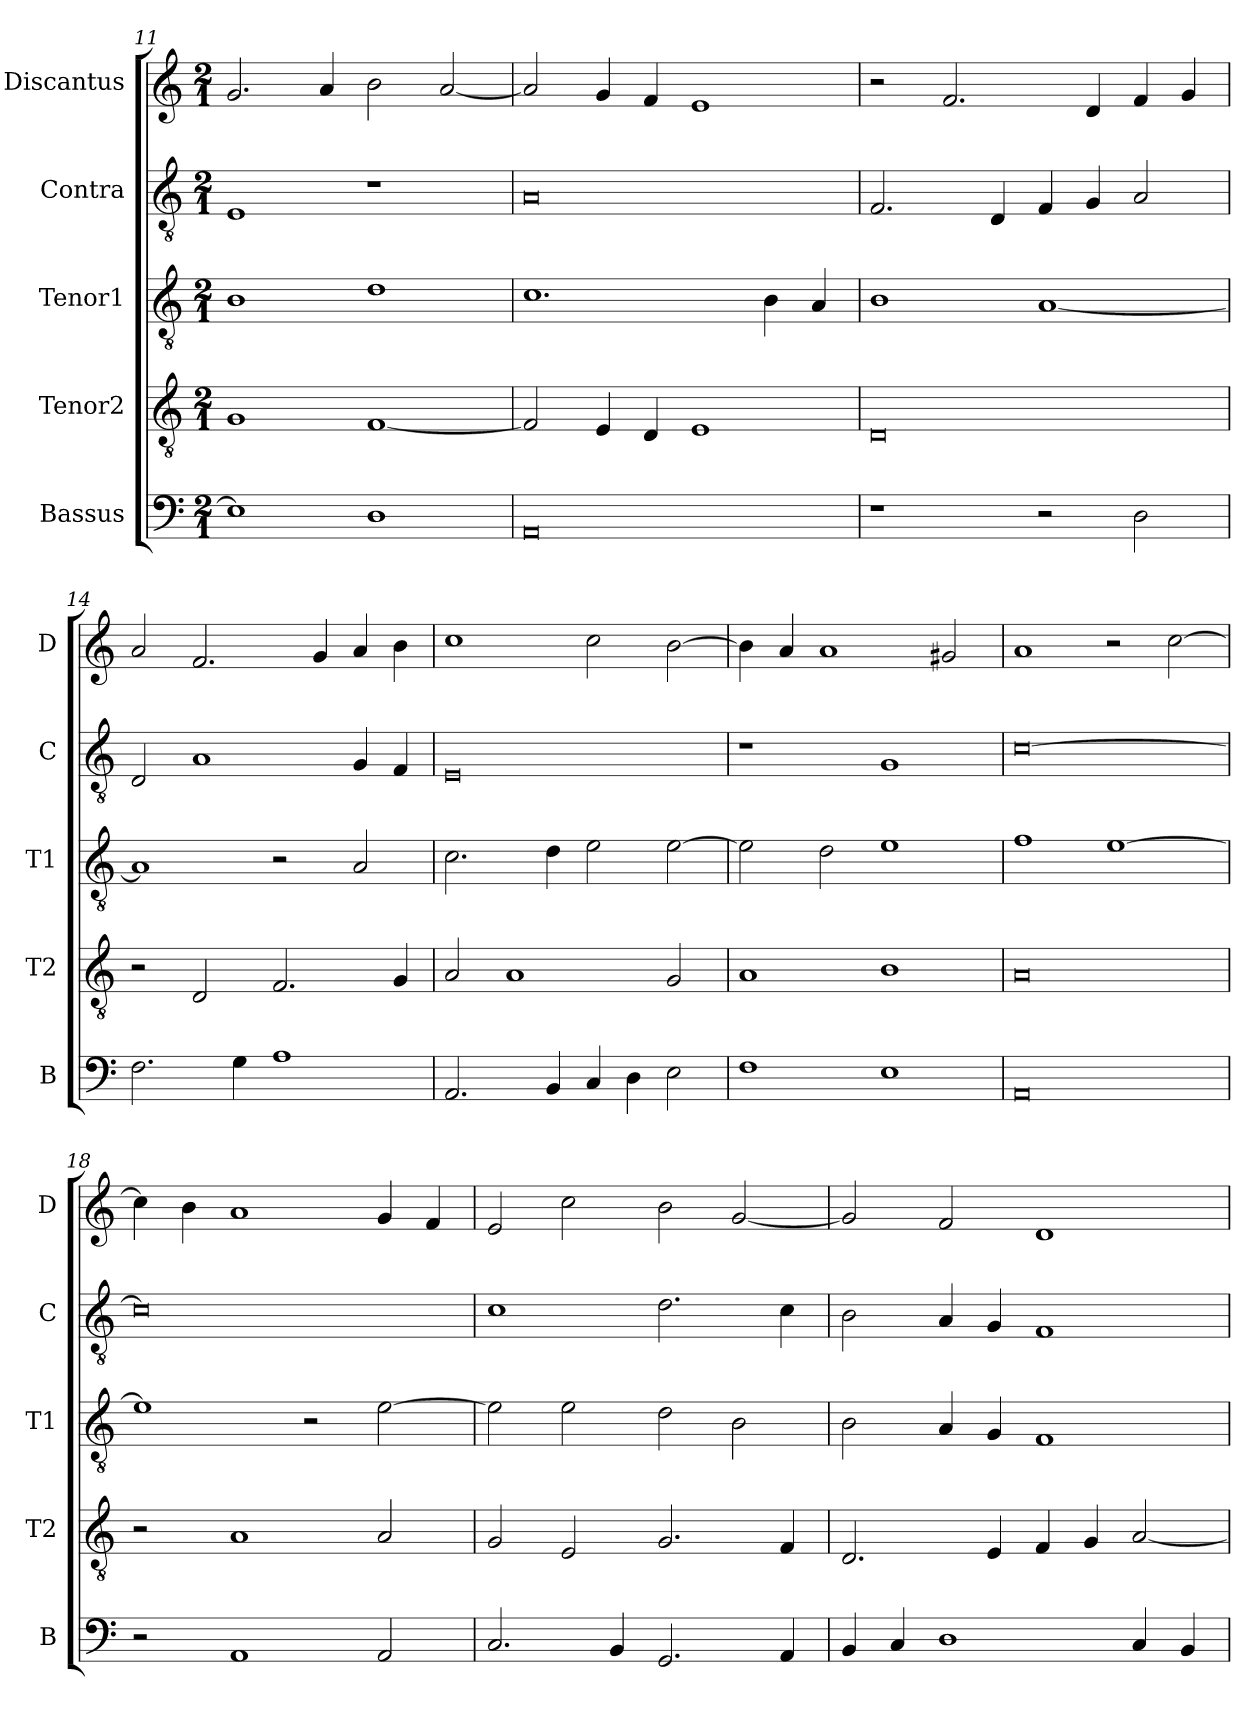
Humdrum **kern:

**kern	**kern	**kern	**kern	**kern
*part5	*part4	*part3	*part2	*part1
*staff5	*staff4	*staff3	*staff2	*staff1
*I"Bassus	*I"Tenor2	*I"Tenor1	*I"Contra	*I"Discantus
*I'B	*I'T2	*I'T1	*I'C	*I'D
*clefF4	*clefGv2	*clefGv2	*clefGv2	*clefG2
*k[]	*k[]	*k[]	*k[]	*k[]
*M2/1	*M2/1	*M2/1	*M2/1	*M2/1
=11	=11	=11	=11	=11
1E]	1G	1B	1E	2.g/
.	.	.	.	4a/
1D	[1F	1d	1r	2b\
.	.	.	.	[2a/
=12	=12	=12	=12	=12
0AA	2F/]	1.c	0A	2a/]
.	4E/	.	.	4g/
.	4D/	.	.	4f/
.	1E	.	.	1e
.	.	4B\	.	.
.	.	4A/	.	.
=13	=13	=13	=13	=13
1r	0D	1B	2.F/	2r
.	.	.	.	2.f/
.	.	.	4D/	.
2r	.	[1A	4F/	.
.	.	.	4G/	4d/
2D\	.	.	2A/	4f/
.	.	.	.	4g/
=14	=14	=14	=14	=14
2.F\	2r	1A]	2D/	2a/
.	2D/	.	1A	2.f/
4G\	.	.	.	.
1A	2.F/	2r	.	.
.	.	.	.	4g/
.	.	2A/	4G/	4a/
.	4G/	.	4F/	4b\
=15	=15	=15	=15	=15
2.AA/	2A/	2.c\	0E	1cc
.	1A	.	.	.
4BB/	.	4d\	.	.
4C/	.	2e\	.	2cc\
4D\	.	.	.	.
2E\	2G/	[2e\	.	[2b\
=16	=16	=16	=16	=16
1F	1A	2e\]	1r	4b\]
.	.	.	.	4a/
.	.	2d\	.	1a
1E	1B	1e	1G	.
.	.	.	.	2g#X/
=17	=17	=17	=17	=17
0AA	0A	1f	[0c	1a
.	.	[1e	.	2r
.	.	.	.	[2cc\
=18	=18	=18	=18	=18
2r	2r	1e]	0c]	4cc\]
.	.	.	.	4b\
1AA	1A	.	.	1a
.	.	2r	.	.
2AA/	2A/	[2e\	.	4g/
.	.	.	.	4f/
=19	=19	=19	=19	=19
2.C/	2G/	2e\]	1c	2e/
.	2E/	2e\	.	2cc\
4BB/	.	.	.	.
2.GG/	2.G/	2d\	2.d\	2b\
.	.	2B\	.	[2g/
4AA/	4F/	.	4c\	.
=20	=20	=20	=20	=20
4BB/	2.D/	2B\	2B\	2g/]
4C/	.	.	.	.
1D	.	4A/	4A/	2f/
.	4E/	4G/	4G/	.
.	4F/	1F	1F	1d
.	4G/	.	.	.
4C/	[2A/	.	.	.
4BB/	.	.	.	.
=	=	=	=	=
*-	*-	*-	*-	*-
